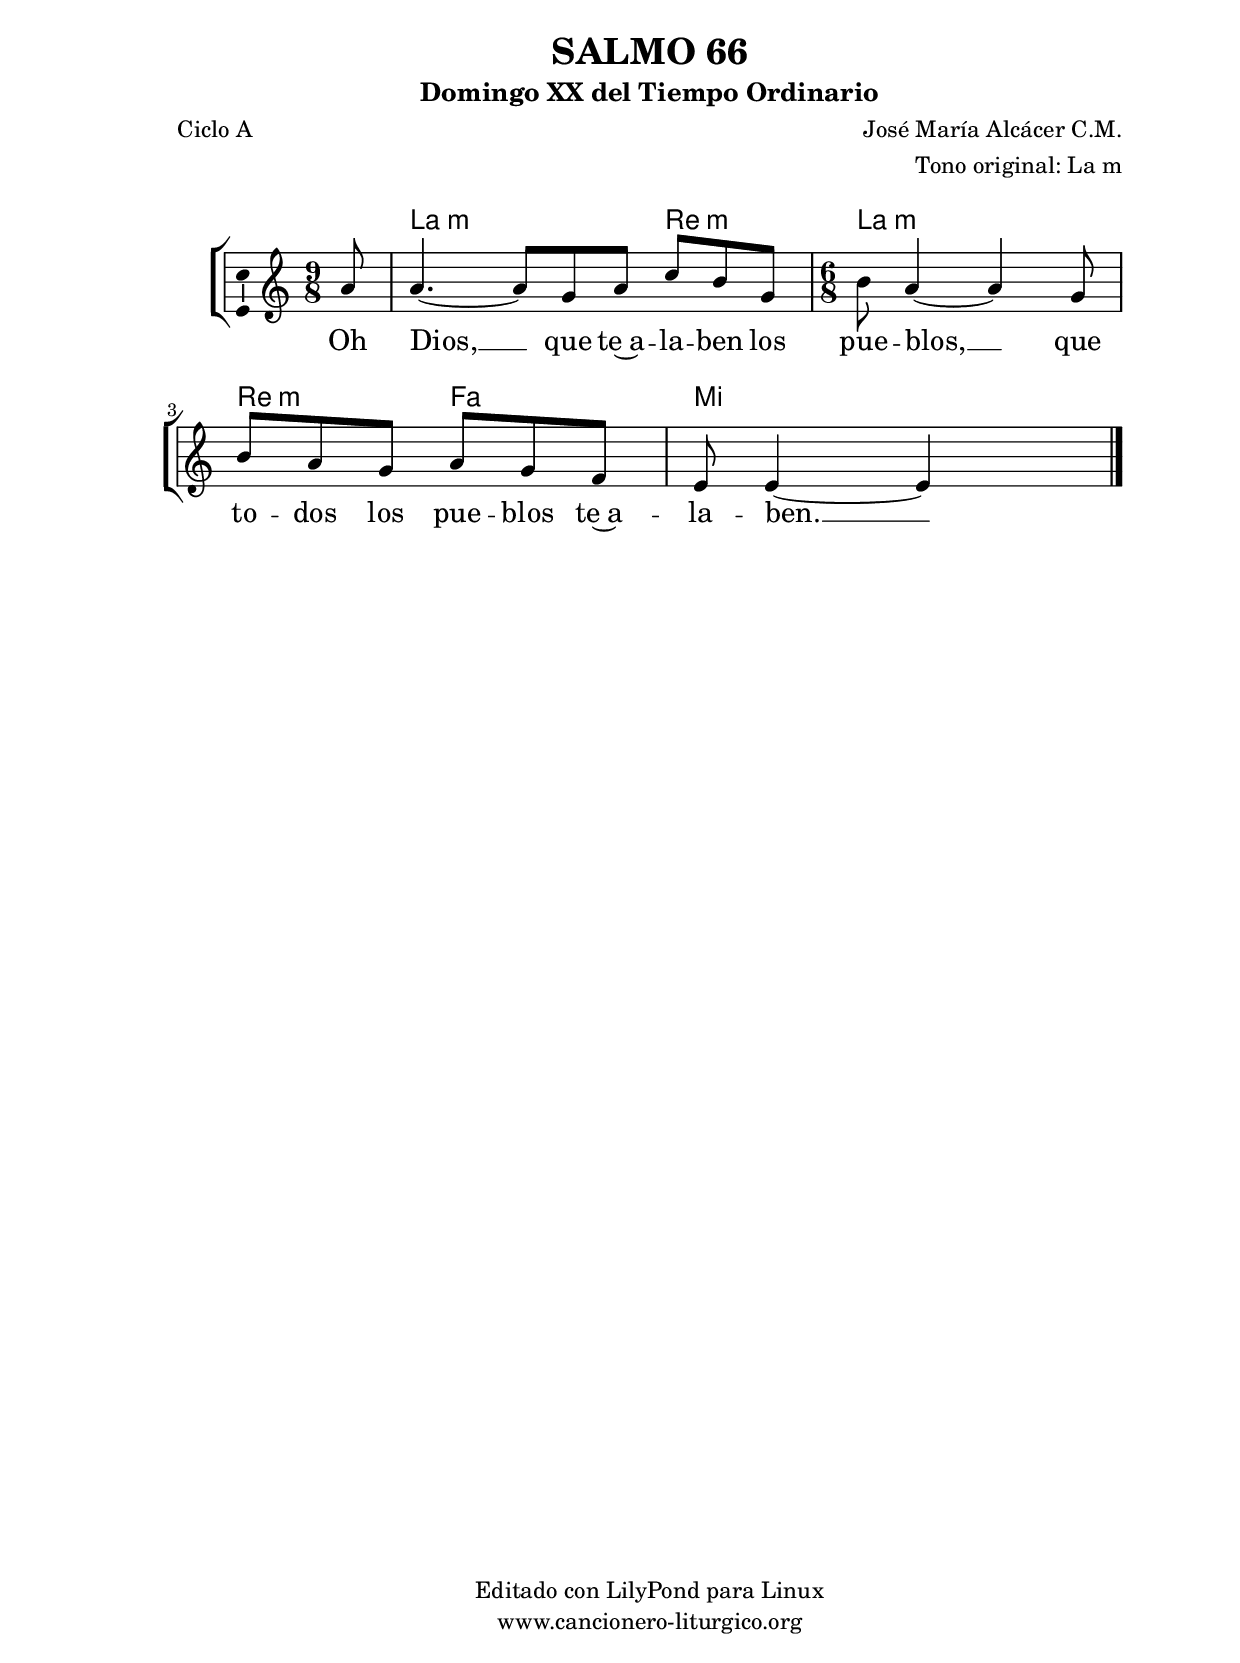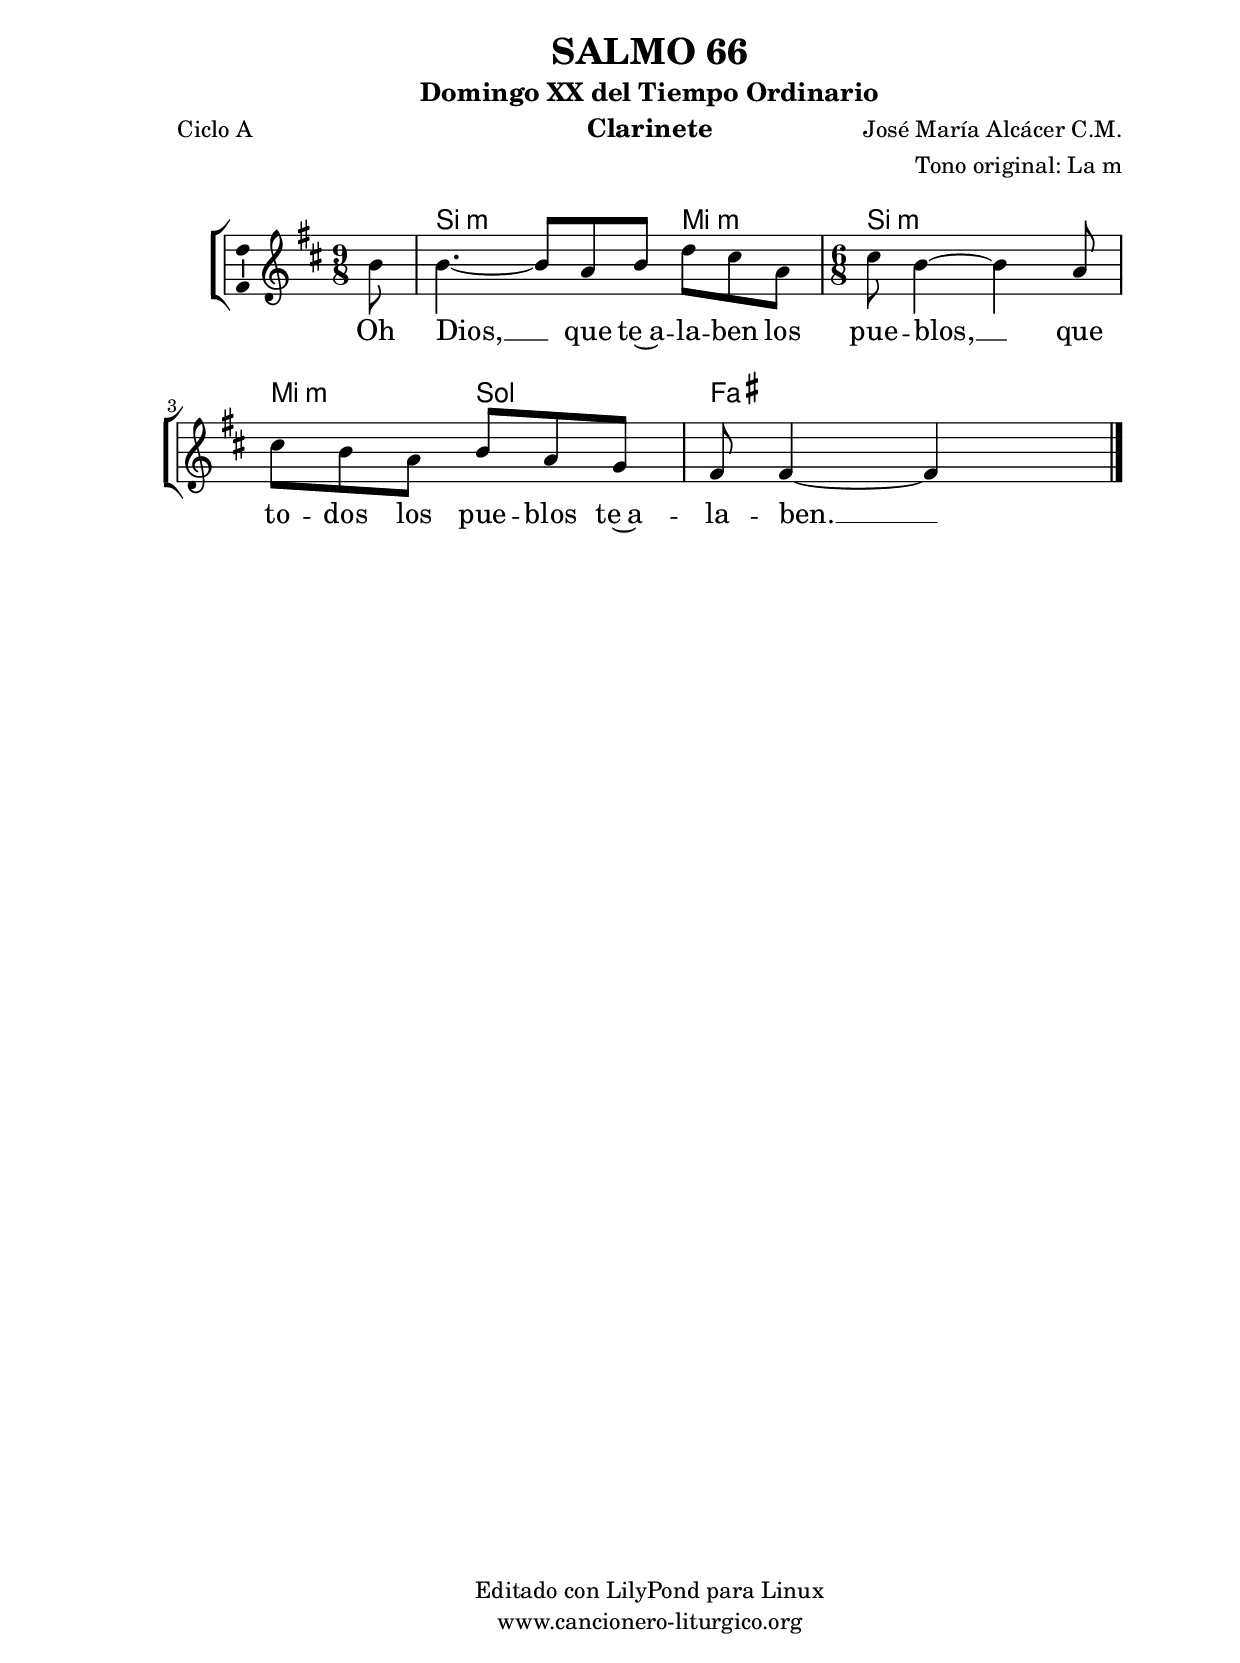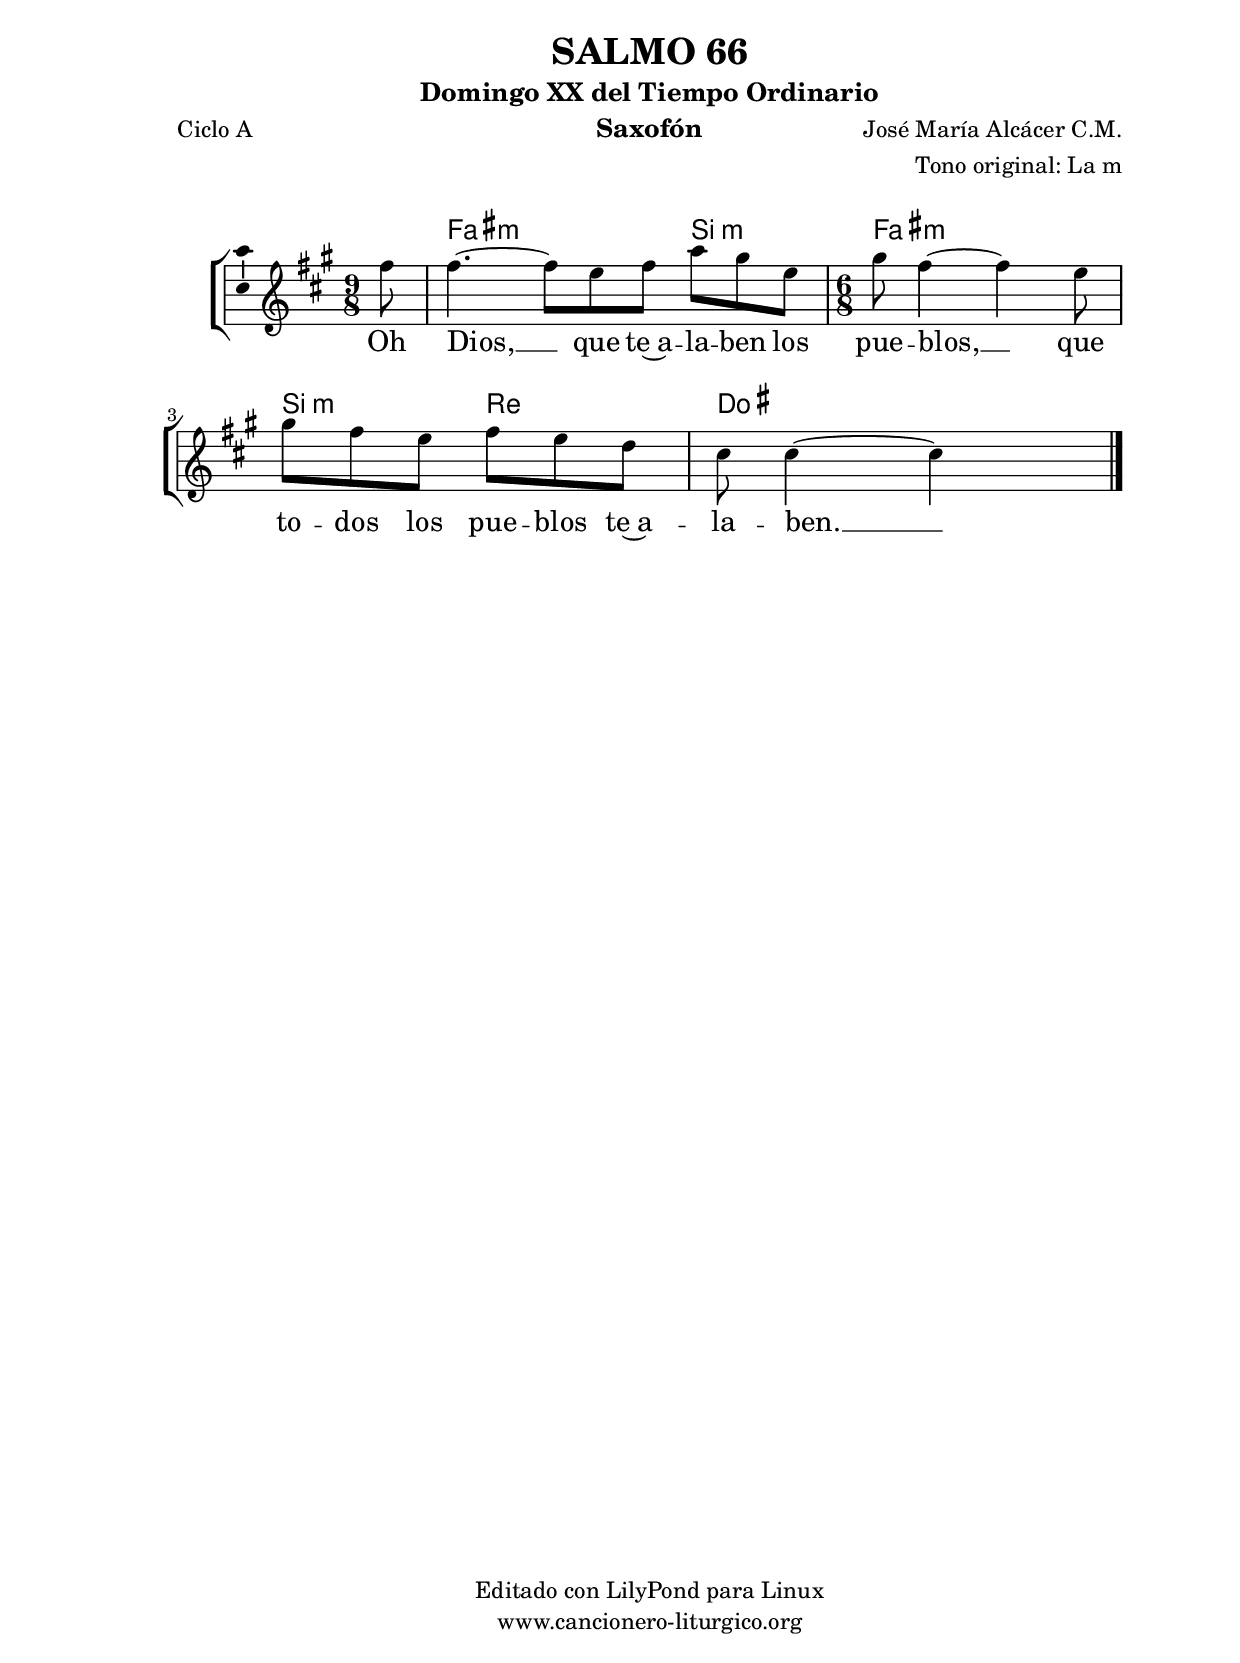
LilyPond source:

%
%para convertir .midi en .wav:
%timidity filename.midi -Ow -o finename.wav
%
%
%Para convertir de .wav a .mp3:
%lame -h -m j filename.wav
%
%
%para escuchar el midi:
%timidity nombrefichero.midi
%


%versión de lilypond para la que se ha escrito esta partitura:
\version "2.16.0"

	%Tamaño papel
	#(set-default-paper-size "a4")
	%Tamaño partitura
	#(set-global-staff-size 20)
	%No responde al pulsar sobre una nota
	#(ly:set-option 'point-and-click #f)

%parámetros del encabezamiento:
\header {
	title = "SALMO 66"
	subtitle = "Domingo XX del Tiempo Ordinario"
	composer = "José María Alcácer C.M."
	poet = "Ciclo A"
	meter = ""
	arranger = "Tono original: La m"
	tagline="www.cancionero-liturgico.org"
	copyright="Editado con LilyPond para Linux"
	}

%parámetros asociados al papel:
\paper  {
	oddHeaderMarkup = \markup {\fill-line { \on-the-fly #not-first-page \fromproperty #'header:title \on-the-fly #not-first-page \fromproperty #'header:composer }}
	evenHeaderMarkup = \markup {\fill-line { \fromproperty #'header:composer \fromproperty #'header:title }}
	#(set-paper-size "a4")
	print-page-number = ##f
	first-page-number = 1
	print-first-page-number = ##f
%	head-separation = 3.0 \cm
	top-margin = 2.0 \cm
	bottom-margin = 0.5\cm
%%%	bottom-margin = -1.0\cm
	left-margin = 3.0 \cm
	line-width = 16.0 \cm 
	indent = 8\mm
	interscoreline = 2.\mm
	between-system-space = 15\mm
%	para que las partituras no llenen la hoja:
	ragged-bottom = ##t
%	idem para la última hoja:
	ragged-last-bottom = ##f
%	para que las partituras llenen el ancho del papel:
	ragged-last = ##f
	after-title-space = 2.5 \cm
%page-count=1
%system-count=8

	%Flexible Vertical Spacing
%	markup-markup-spacing =
%	#'((basic-distance . 15) (minimum-distance . 15) (padding . 3))
	markup-system-spacing =
	#'((basic-distance . 15) (minimum-distance . 15) (padding . 3))
	system-system-spacing =
	#'((basic-distance . 15) (minimum-distance . 15) (padding . 3))
	score-system-spacing =
	#'((basic-distance . 15) (minimum-distance . 15) (padding . 5))
%	top-system-spacing = % header
%	#'((basic-distance . 8) (minimum-distance . 0) (padding . 3))
%	top-markup-spacing =
%	#'((basic-distance . 20) (minimum-distance . 20) (padding . 3))
	last-bottom-spacing = % footer
	#'((basic-distance . 5) (minimum-distance . 5) (padding . 3))
%	score-markup-spacing =
%	#'((basic-distance . 16) (minimum-distance . 13) (padding . 3))

	}


%parámetros que afectan a toda la partitura:
global =  {
	%clave de sol (G):
	\clef G
	%armadura:
%%%	\transpose e ees
	\key a \minor
	\tempo 4.=56
	\set Score.tempoHideNote = ##t
	}


acordes = {
	\italianChords
	\chordmode {
%%%	\transpose e ees
{

s8
a4.:m s d:m a:m s d:m f e

	}
	}
}

melodia = 
%%%	\transpose e ees
{
	\relative c''{

\time 9/8
\partial 8
a8
a4.~a8 g a c b g
\time 6/8
b8 a4~a4 g8
b8 a g a g f
e e4~e4 s8

	\bar "|."
	}
	}


texto = \lyricmode {
Oh Dios, __ que te~a -- la -- ben los pue -- blos, __
que to -- dos los pue -- blos te~a -- la -- ben. __
	}


acordesStaff = \context ChordNames = acordesStaff <<
	\set chordChanges = ##t
	\acordes
	>>


vozStaff = \context Voice = vozStaff
\with {\consists "Ambitus_engraver"}
<<
%	\set Staff.instrumentName = ""
%	\set Staff.shortInstrumentName = ""
%	\set Staff.midiInstrument = #"clarinet"
%	\set Staff.midiInstrument = #"cello"
%	\set Staff.midiInstrument = #"flute"
	\set Staff.midiInstrument = #"electric guitar (jazz)"
%	\set Staff.midiInstrument = #"english horn"
%	\set Staff.midiInstrument = #"violin"
%	\set Staff.midiInstrument = #"glockenspiel"
	\set Staff.midiMinimumVolume = #0.7
	\set Staff.midiMaximumVolume = #0.9
	\global
	\melodia
	>>


textoStaff = \context Lyrics = textoStaff <<
	\lyricsto vozStaff \texto
	>>

\book {
	\score {
		\context ChoirStaff {
			\override StaffGroup.SystemStartBracket #'collapse-height = #1
			\override Score.SystemStartBar #'collapse-height = #1
			<<
			\acordesStaff
			\vozStaff
			\textoStaff
			>>
			}
		\layout {
	    		\context {
				\Lyrics
				\override LyricText #'font-size = #2
				}
	   		 \context {
				\Score
				%fontSize = #3
				\override StaffSymbol #'staff-space = #(magstep +3)
				%\override Beam #'thickness = #0.55
				%\override SpacingSpanner #'spacing-increment = #1.0
				%\override Slur #'height-limit = #1.5
				}
			}
		}
	\score {
		\unfoldRepeats
		\context ChoirStaff {
			<<
			\acordesStaff
			\vozStaff
			>>
			}
		\midi {
	  		\context {
	  			\Score
				tempoWholesPerMinute = #(ly:make-moment 70 4)
				}
			}
		}
	}

%Partitura para clarinete
#(define output-suffix "C")
\book {
	\header{
		instrument = "Clarinete"
		}
	\score {
		\context ChoirStaff {
			\override StaffGroup.SystemStartBracket #'collapse-height = #1
			\override Score.SystemStartBar #'collapse-height = #1
\transpose c d
			<<
			\acordesStaff
			\vozStaff
			\textoStaff
			>>
			}
		\layout {
	    		\context {
				\Lyrics
				\override LyricText #'font-size = #2
				}
	   		 \context {
				\Score
				%fontSize = #3
				\override StaffSymbol #'staff-space = #(magstep +3)
				%\override Beam #'thickness = #0.55
				%\override SpacingSpanner #'spacing-increment = #1.0
				%\override Slur #'height-limit = #1.5
				}
			}
		}
	}

%Partitura para saxofón
#(define output-suffix "S")
\book {
	\header{
		instrument = "Saxofón"
		}
	\score {
		\context ChoirStaff {
			\override StaffGroup.SystemStartBracket #'collapse-height = #1
			\override Score.SystemStartBar #'collapse-height = #1
\transpose c a
			<<
			\acordesStaff
			\vozStaff
			\textoStaff
			>>
			}
		\layout {
	    		\context {
				\Lyrics
				\override LyricText #'font-size = #2
				}
	   		 \context {
				\Score
				%fontSize = #3
				\override StaffSymbol #'staff-space = #(magstep +3)
				%\override Beam #'thickness = #0.55
				%\override SpacingSpanner #'spacing-increment = #1.0
				%\override Slur #'height-limit = #1.5
				}
			}
		}
	}

